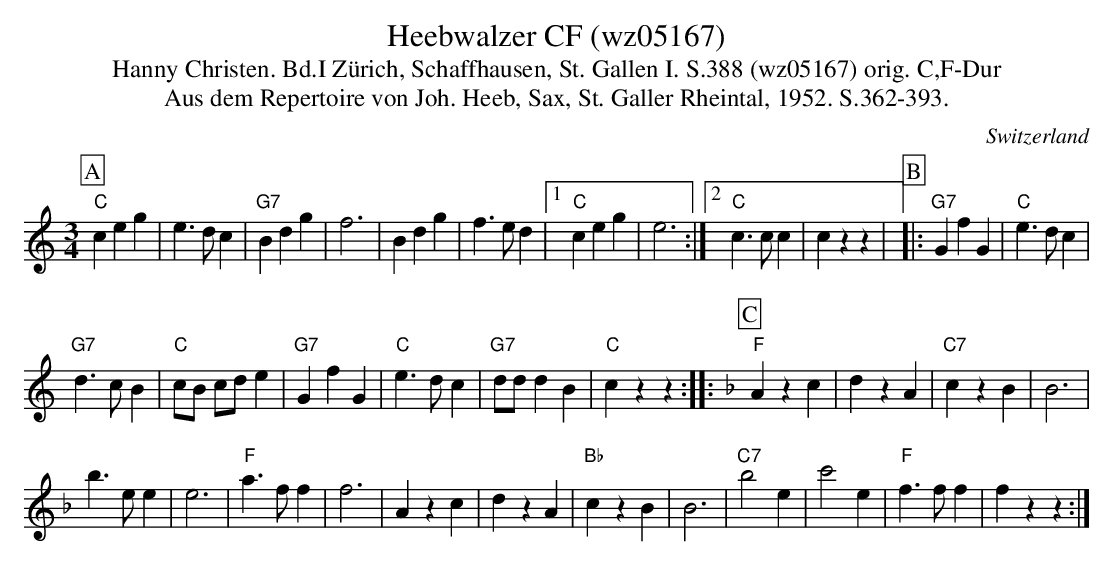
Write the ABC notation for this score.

X:1
T: Heebwalzer CF (wz05167)
T:Hanny Christen. Bd.I Zürich, Schaffhausen, St. Gallen I. S.388 (wz05167) orig. C,F-Dur
T: Aus dem Repertoire von Joh. Heeb, Sax, St. Galler Rheintal, 1952. S.362-393.
M:3/4
L:1/4
O:Switzerland
K:C major
[P:A] "C"ceg | e>dc | "G7"Bdg | f3 | Bdg | f>ed |1 "C"ceg | e3 :|2 "C"c>cc | czz | [P:B] |: "G7"GfG | "C"e>dc |
"G7"d>cB | "C"c/B/ c/d/e | "G7"GfG | "C"e>dc | "G7"d/d/dB | "C"czz::  [K:F] [P:C] "F"Azc | dzA | "C7"czB | B3 |
b>ee | e3 | "F"a>ff | f3 | Azc | dzA | "Bb"czB | B3 | "C7"b2e | c'2e | "F"f>ff | fzz :|
